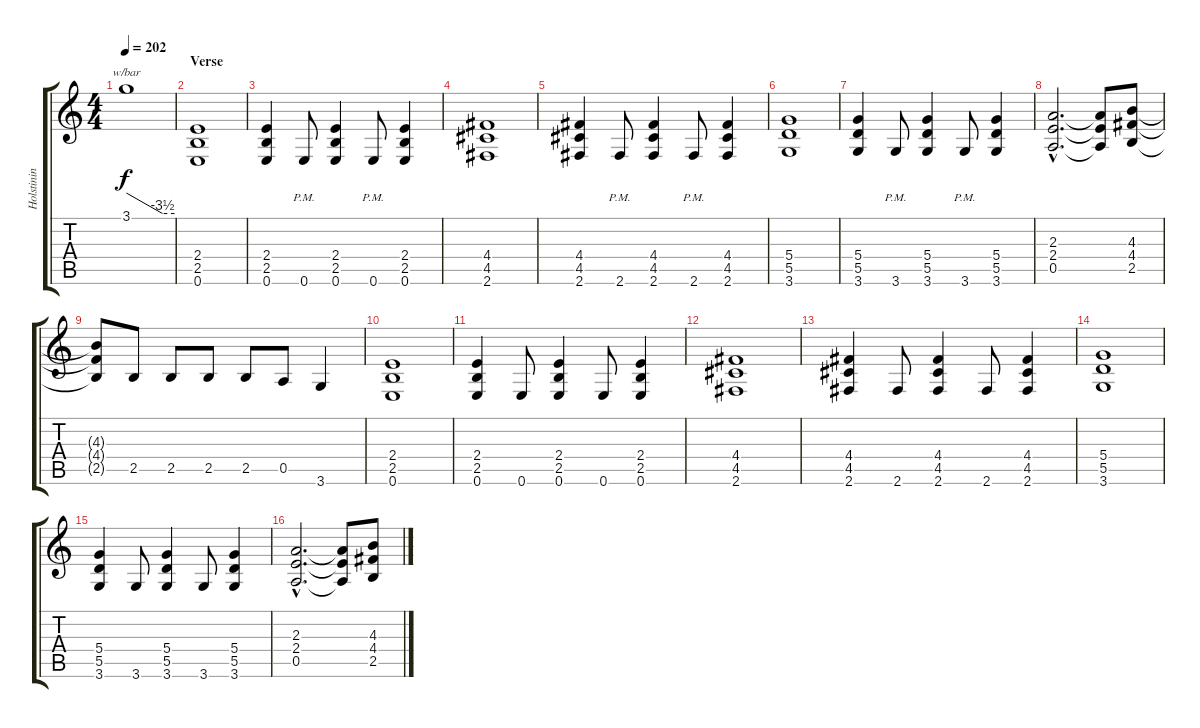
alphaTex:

\track ("Holstinin" "Holstinin") {instrument distortionguitar}
\staff {score tabs}
\tuning (E4 B3 G3 D3 A2 E2) {hide}
\ts (4 4)
\tempo 202
\clef g2
\ks c
3.1.1{tbe (custom default 0 0 45 -14 60 -14) dy f} |
\section ("" "Verse")
(2.4 2.5 0.6).1 |
(2.4 2.5 0.6).4 0.6{pm}.8 (2.4 2.5 0.6).4 0.6{pm}.8 (2.4 2.5 0.6).4 |
(4.4 4.5 2.6).1 |
(4.4 4.5 2.6).4 2.6{pm}.8 (4.4 4.5 2.6).4 2.6{pm}.8 (4.4 4.5 2.6).4 |
(5.4 5.5 3.6).1 |
(5.4 5.5 3.6).4 3.6{pm}.8 (5.4 5.5 3.6).4 3.6{pm}.8 (5.4 5.5 3.6).4 |
(2.3{hac} 2.4{hac} 0.5{hac}).2{d} (2.3{t} 2.4{t} 0.5{t}).8 (4.3 4.4 2.5).8 |
(4.3{t} 4.4{t} 2.5{t}).8 2.5.8 2.5.8 2.5.8 2.5.8 0.5.8 3.6.4 |
(2.4 2.5 0.6).1 |
(2.4 2.5 0.6).4 0.6.8 (2.4 2.5 0.6).4 0.6.8 (2.4 2.5 0.6).4 |
(4.4 4.5 2.6).1 |
(4.4 4.5 2.6).4 2.6.8 (4.4 4.5 2.6).4 2.6.8 (4.4 4.5 2.6).4 |
(5.4 5.5 3.6).1 |
(5.4 5.5 3.6).4 3.6.8 (5.4 5.5 3.6).4 3.6.8 (5.4 5.5 3.6).4 |
(2.3{hac} 2.4{hac} 0.5{hac}).2{d} (2.3{t} 2.4{t} 0.5{t}).8 (4.3 4.4 2.5).8
